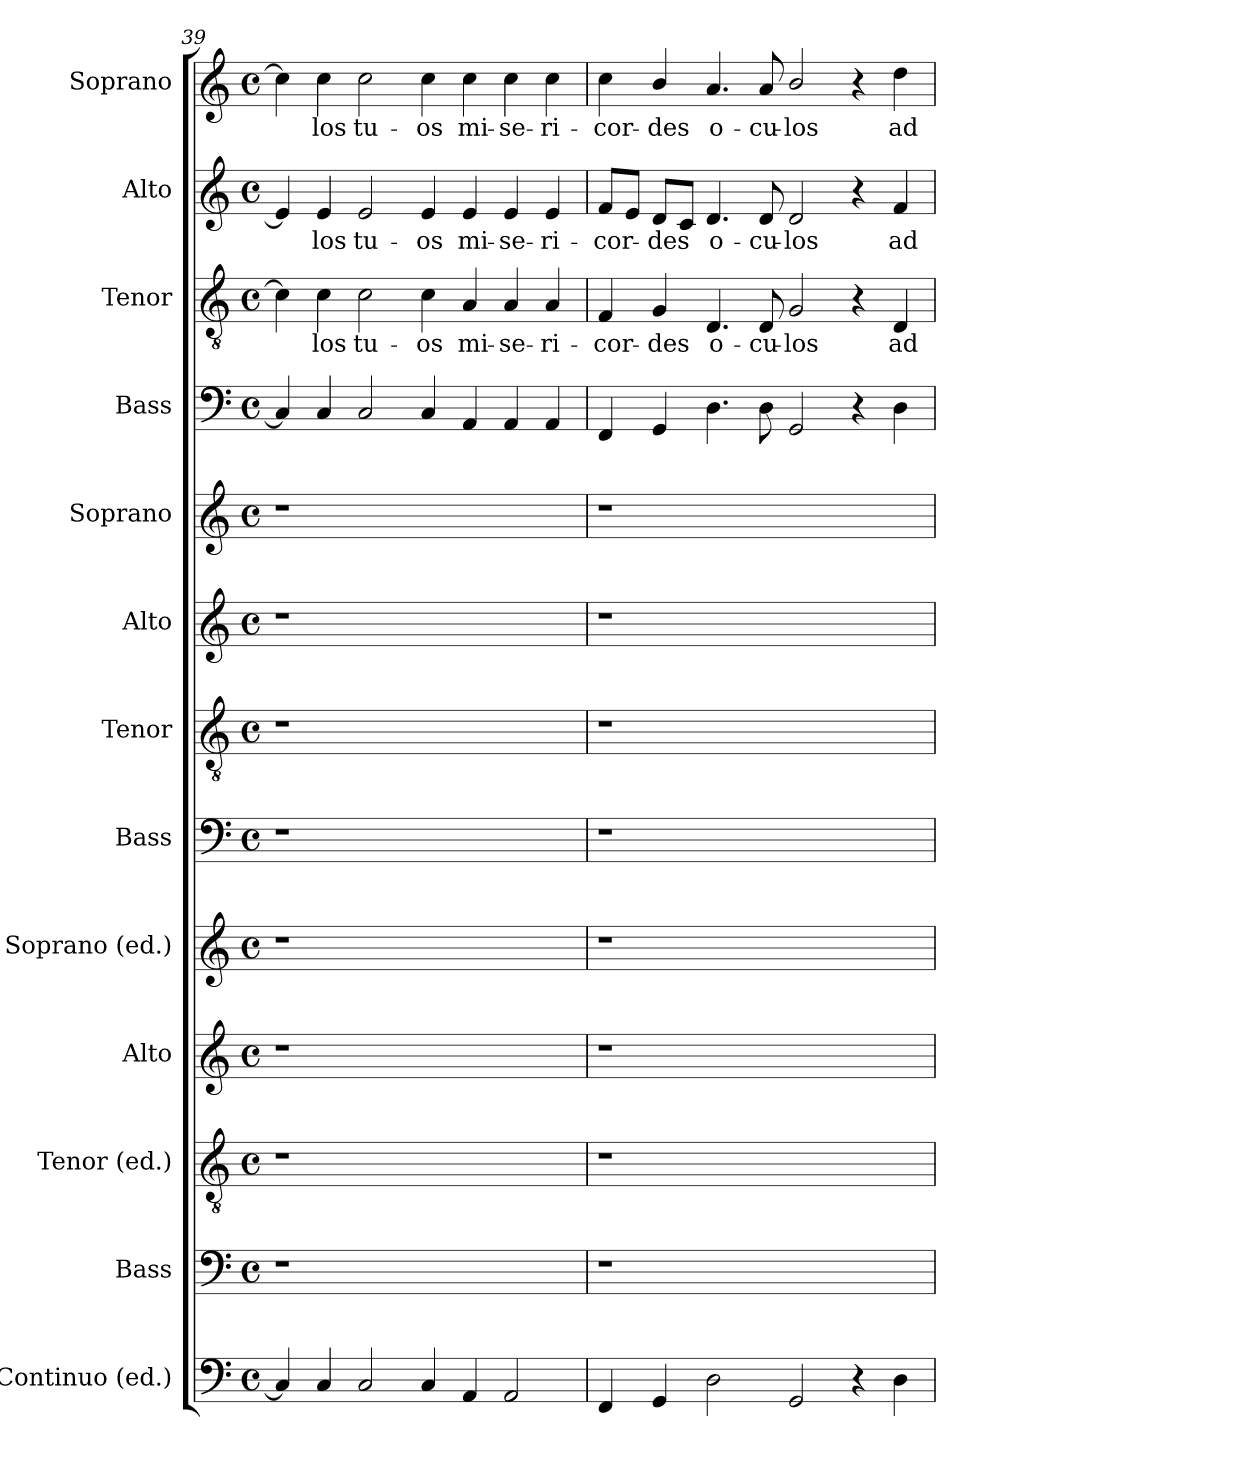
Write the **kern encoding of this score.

**kern	**kern	**kern	**kern	**kern	**kern	**kern	**kern	**kern	**kern	**kern	**text	**kern	**text	**kern	**text
*part13	*part12	*part11	*part10	*part9	*part8	*part7	*part6	*part5	*part4	*part3	*part3	*part2	*part2	*part1	*part1
*staff13	*staff12	*staff11	*staff10	*staff9	*staff8	*staff7	*staff6	*staff5	*staff4	*staff3	*staff3	*staff2	*staff2	*staff1	*staff1
*I"Continuo (ed.)	*I"Bass	*I"Tenor (ed.)	*I"Alto	*I"Soprano (ed.)	*I"Bass	*I"Tenor	*I"Alto	*I"Soprano	*I"Bass	*I"Tenor	*	*I"Alto	*	*I"Soprano	*
*I'Cont.	*I'B.	*I'T.	*I'A.	*I'S.	*I'B.	*I'T.	*I'A.	*I'S.	*I'B.	*I'T.	*	*I'A.	*	*I'S.	*
*clefF4	*clefF4	*clefGv2	*clefG2	*clefG2	*clefF4	*clefGv2	*clefG2	*clefG2	*clefF4	*clefGv2	*	*clefG2	*	*clefG2	*
*	*	*	*	*	*	*ITrd7c12	*	*	*	*ITrd7c12	*	*	*	*	*
*k[]	*k[]	*k[]	*k[]	*k[]	*k[]	*k[]	*k[]	*k[]	*k[]	*k[]	*	*k[]	*	*k[]	*
*C:	*C:	*C:	*C:	*C:	*C:	*C:	*C:	*C:	*C:	*C:	*	*C:	*	*C:	*
*M4/4	*M4/4	*M4/4	*M4/4	*M4/4	*M4/4	*M4/4	*M4/4	*M4/4	*M4/4	*M4/4	*	*M4/4	*	*M4/4	*
*met(c)	*met(c)	*met(c)	*met(c)	*met(c)	*met(c)	*met(c)	*met(c)	*met(c)	*met(c)	*met(c)	*	*met(c)	*	*met(c)	*
=39	=39	=39	=39	=39	=39	=39	=39	=39	=39	=39	=39	=39	=39	=39	=39
!	!LO:N:vis=1	!LO:N:vis=1	!LO:N:vis=1	!LO:N:vis=1	!LO:N:vis=1	!LO:N:vis=1	!LO:N:vis=1	!LO:N:vis=1	!	!	!	!	!	!	!
4Ci/]	1r	1r	1r	1r	1r	1r	1r	1r	4Ci/]	4Ci\]	.	4ei/]	.	4cci\]	.
!	!	!	!	!	!	!	!	!	!	!	!LO:LY:b:color=#000000	!	!	!	!
!	!	!	!	!	!	!	!	!	!	!	!	!	!LO:LY:b:color=#000000	!	!
!	!	!	!	!	!	!	!	!	!	!	!	!	!	!	!LO:LY:b:color=#000000
4Ci/	.	.	.	.	.	.	.	.	4Ci/	4Ci\	-los	4ei/	-los	4cci\	-los
!	!	!	!	!	!	!	!	!	!	!	!LO:LY:b:color=#000000	!	!	!	!
!	!	!	!	!	!	!	!	!	!	!	!	!	!LO:LY:b:color=#000000	!	!
!	!	!	!	!	!	!	!	!	!	!	!	!	!	!	!LO:LY:b:color=#000000
2Ci/	.	.	.	.	.	.	.	.	2Ci/	2Ci\	tu-	2ei/	tu-	2cci\	tu-
!	!	!	!	!	!	!	!	!	!	!	!LO:LY:b:color=#000000	!	!	!	!
!	!	!	!	!	!	!	!	!	!	!	!	!	!LO:LY:b:color=#000000	!	!
!	!	!	!	!	!	!	!	!	!	!	!	!	!	!	!LO:LY:b:color=#000000
4Ci/	1ryy	1ryy	1ryy	1ryy	1ryy	1ryy	1ryy	1ryy	4Ci/	4Ci\	-os	4ei/	-os	4cci\	-os
!	!	!	!	!	!	!	!	!	!	!	!LO:LY:b:color=#000000	!	!	!	!
!	!	!	!	!	!	!	!	!	!	!	!	!	!LO:LY:b:color=#000000	!	!
!	!	!	!	!	!	!	!	!	!	!	!	!	!	!	!LO:LY:b:color=#000000
4AAi/	.	.	.	.	.	.	.	.	4AAi/	4AAi/	mi-	4ei/	mi-	4cci\	mi-
!	!	!	!	!	!	!	!	!	!	!	!LO:LY:b:color=#000000	!	!	!	!
!	!	!	!	!	!	!	!	!	!	!	!	!	!LO:LY:b:color=#000000	!	!
!	!	!	!	!	!	!	!	!	!	!	!	!	!	!	!LO:LY:b:color=#000000
2AAi/	.	.	.	.	.	.	.	.	4AAi/	4AAi/	-se-	4ei/	-se-	4cci\	-se-
!	!	!	!	!	!	!	!	!	!	!	!LO:LY:b:color=#000000	!	!	!	!
!	!	!	!	!	!	!	!	!	!	!	!	!	!LO:LY:b:color=#000000	!	!
!	!	!	!	!	!	!	!	!	!	!	!	!	!	!	!LO:LY:b:color=#000000
.	.	.	.	.	.	.	.	.	4AAi/	4AAi/	-ri-	4ei/	-ri-	4cci\	-ri-
=40	=40	=40	=40	=40	=40	=40	=40	=40	=40	=40	=40	=40	=40	=40	=40
!	!LO:N:vis=1	!LO:N:vis=1	!LO:N:vis=1	!LO:N:vis=1	!LO:N:vis=1	!LO:N:vis=1	!LO:N:vis=1	!LO:N:vis=1	!	!	!	!	!	!	!
!	!	!	!	!	!	!	!	!	!	!	!LO:LY:b:color=#000000	!	!	!	!
!	!	!	!	!	!	!	!	!	!	!	!	!	!LO:LY:b:color=#000000	!	!
!	!	!	!	!	!	!	!	!	!	!	!	!	!	!	!LO:LY:b:color=#000000
4FFi/	1r	1r	1r	1r	1r	1r	1r	1r	4FFi/	4FFi/	-cor-	8fi/L	-cor-	4cci\	-cor-
.	.	.	.	.	.	.	.	.	.	.	.	8ei/J	.	.	.
!	!	!	!	!	!	!	!	!	!	!	!LO:LY:b:color=#000000	!	!	!	!
!	!	!	!	!	!	!	!	!	!	!	!	!	!LO:LY:b:color=#000000	!	!
!	!	!	!	!	!	!	!	!	!	!	!	!	!	!	!LO:LY:b:color=#000000
4GGi/	.	.	.	.	.	.	.	.	4GGi/	4GGi/	-des	8di/L	-des	4bi/	-des
.	.	.	.	.	.	.	.	.	.	.	.	8ci/J	.	.	.
!	!	!	!	!	!	!	!	!	!	!	!LO:LY:b:color=#000000	!	!	!	!
!	!	!	!	!	!	!	!	!	!	!	!	!	!LO:LY:b:color=#000000	!	!
!	!	!	!	!	!	!	!	!	!	!	!	!	!	!	!LO:LY:b:color=#000000
2Di\	.	.	.	.	.	.	.	.	4.Di\	4.DDi/	o-	4.di/	o-	4.ai/	o-
!	!	!	!	!	!	!	!	!	!	!	!LO:LY:b:color=#000000	!	!	!	!
!	!	!	!	!	!	!	!	!	!	!	!	!	!LO:LY:b:color=#000000	!	!
!	!	!	!	!	!	!	!	!	!	!	!	!	!	!	!LO:LY:b:color=#000000
.	.	.	.	.	.	.	.	.	8Di\	8DDi/	-cu-	8di/	-cu-	8ai/	-cu-
!	!	!	!	!	!	!	!	!	!	!	!LO:LY:b:color=#000000	!	!	!	!
!	!	!	!	!	!	!	!	!	!	!	!	!	!LO:LY:b:color=#000000	!	!
!	!	!	!	!	!	!	!	!	!	!	!	!	!	!	!LO:LY:b:color=#000000
2GGi/	1ryy	1ryy	1ryy	1ryy	1ryy	1ryy	1ryy	1ryy	2GGi/	2GGi/	-los	2di/	-los	2bi/	-los
4r	.	.	.	.	.	.	.	.	4r	4r	.	4r	.	4r	.
!	!	!	!	!	!	!	!	!	!	!	!LO:LY:b:color=#000000	!	!	!	!
!	!	!	!	!	!	!	!	!	!	!	!	!	!LO:LY:b:color=#000000	!	!
!	!	!	!	!	!	!	!	!	!	!	!	!	!	!	!LO:LY:b:color=#000000
4Di\	.	.	.	.	.	.	.	.	4Di\	4DDi/	ad	4fi/	ad	4ddi\	ad
=	=	=	=	=	=	=	=	=	=	=	=	=	=	=	=
*-	*-	*-	*-	*-	*-	*-	*-	*-	*-	*-	*-	*-	*-	*-	*-
